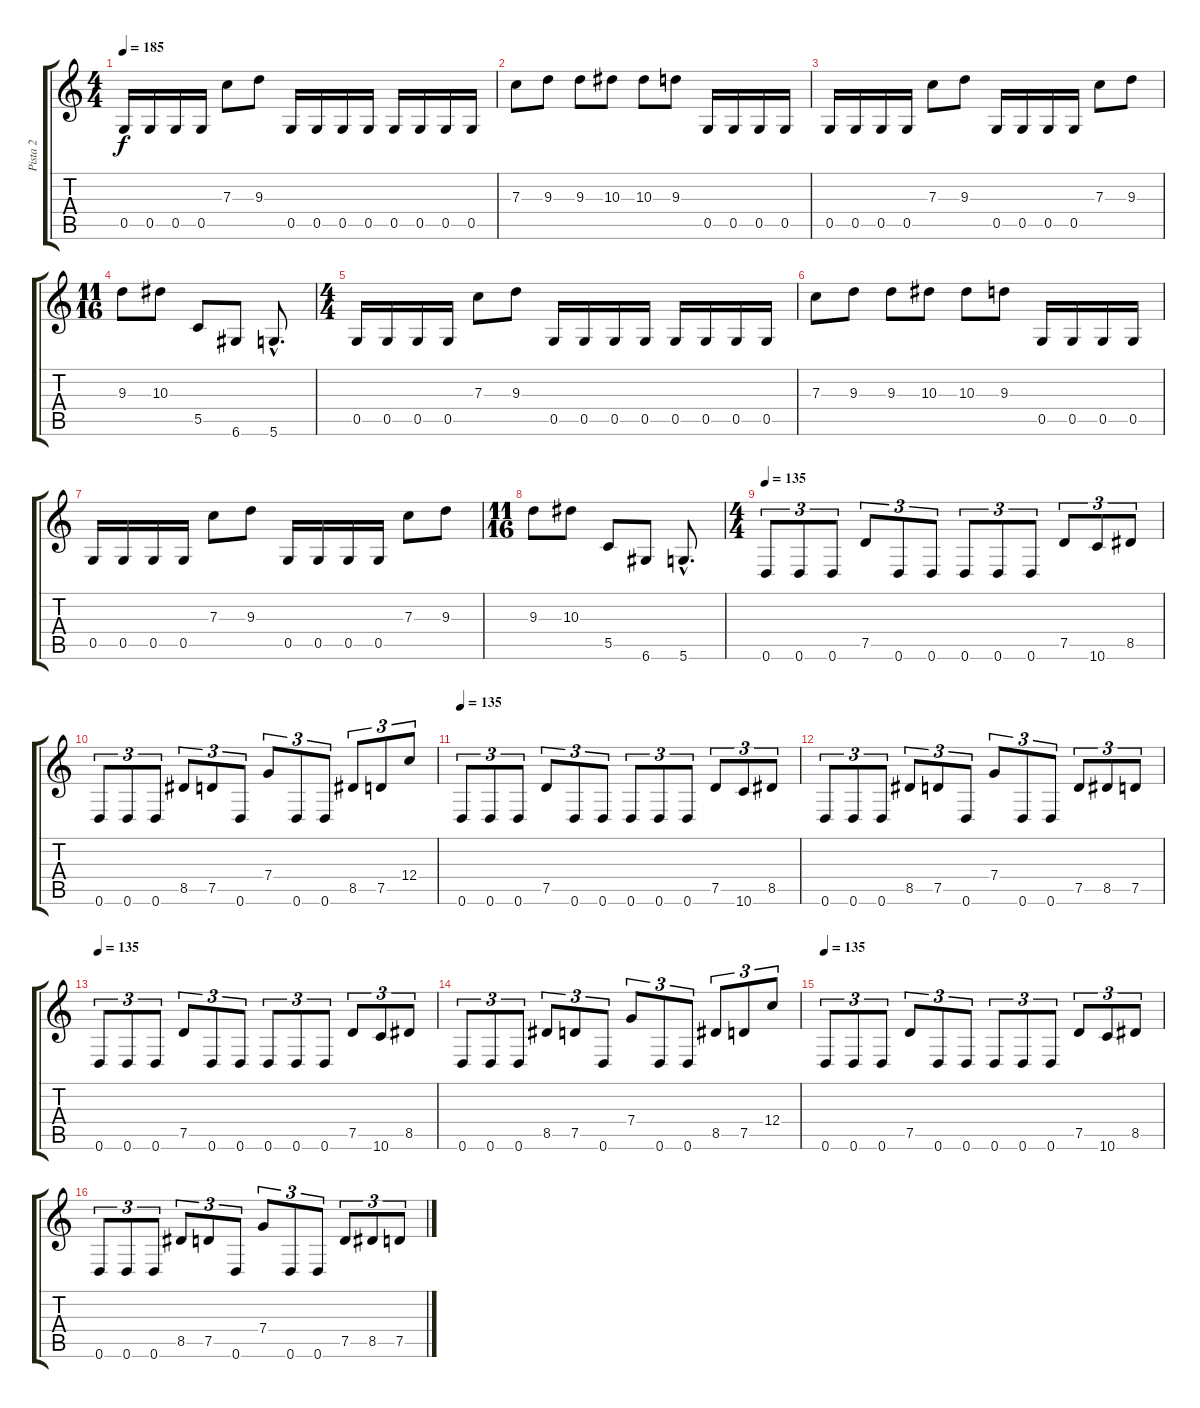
\track ("Pista 2" "Pista 2") {instrument distortionguitar}
\staff {score tabs}
\tuning (D4 A3 F3 C3 G2 D2) {hide}
\ts (4 4)
\tempo 185
\clef g2
\ks c
0.5.16{dy f} 0.5.16 0.5.16 0.5.16 7.3.8 9.3.8 0.5.16 0.5.16 0.5.16 0.5.16 0.5.16 0.5.16 0.5.16 0.5.16 |
7.3.8 9.3.8 9.3.8 10.3.8 10.3.8 9.3.8 0.5.16 0.5.16 0.5.16 0.5.16 |
0.5.16 0.5.16 0.5.16 0.5.16 7.3.8 9.3.8 0.5.16 0.5.16 0.5.16 0.5.16 7.3.8 9.3.8 |
\ts (11 16)
9.3.8 10.3.8 5.5.8 6.6.8 5.6{hac}.8{d} |
\ts (4 4)
0.5.16 0.5.16 0.5.16 0.5.16 7.3.8 9.3.8 0.5.16 0.5.16 0.5.16 0.5.16 0.5.16 0.5.16 0.5.16 0.5.16 |
7.3.8 9.3.8 9.3.8 10.3.8 10.3.8 9.3.8 0.5.16 0.5.16 0.5.16 0.5.16 |
0.5.16 0.5.16 0.5.16 0.5.16 7.3.8 9.3.8 0.5.16 0.5.16 0.5.16 0.5.16 7.3.8 9.3.8 |
\ts (11 16)
9.3.8 10.3.8 5.5.8 6.6.8 5.6{hac}.8{d} |
\ts (4 4)
\tempo 135
0.6.8{tu (3 2)} 0.6.8{tu (3 2)} 0.6.8{tu (3 2)} 7.5.8{tu (3 2)} 0.6.8{tu (3 2)} 0.6.8{tu (3 2)} 0.6.8{tu (3 2)} 0.6.8{tu (3 2)} 0.6.8{tu (3 2)} 7.5.8{tu (3 2)} 10.6.8{tu (3 2)} 8.5.8{tu (3 2)} |
0.6.8{tu (3 2)} 0.6.8{tu (3 2)} 0.6.8{tu (3 2)} 8.5.8{tu (3 2)} 7.5.8{tu (3 2)} 0.6.8{tu (3 2)} 7.4.8{tu (3 2)} 0.6.8{tu (3 2)} 0.6.8{tu (3 2)} 8.5.8{tu (3 2)} 7.5.8{tu (3 2)} 12.4.8{tu (3 2)} |
\tempo 135
0.6.8{tu (3 2)} 0.6.8{tu (3 2)} 0.6.8{tu (3 2)} 7.5.8{tu (3 2)} 0.6.8{tu (3 2)} 0.6.8{tu (3 2)} 0.6.8{tu (3 2)} 0.6.8{tu (3 2)} 0.6.8{tu (3 2)} 7.5.8{tu (3 2)} 10.6.8{tu (3 2)} 8.5.8{tu (3 2)} |
0.6.8{tu (3 2)} 0.6.8{tu (3 2)} 0.6.8{tu (3 2)} 8.5.8{tu (3 2)} 7.5.8{tu (3 2)} 0.6.8{tu (3 2)} 7.4.8{tu (3 2)} 0.6.8{tu (3 2)} 0.6.8{tu (3 2)} 7.5.8{tu (3 2)} 8.5.8{tu (3 2)} 7.5.8{tu (3 2)} |
\tempo 135
0.6.8{tu (3 2)} 0.6.8{tu (3 2)} 0.6.8{tu (3 2)} 7.5.8{tu (3 2)} 0.6.8{tu (3 2)} 0.6.8{tu (3 2)} 0.6.8{tu (3 2)} 0.6.8{tu (3 2)} 0.6.8{tu (3 2)} 7.5.8{tu (3 2)} 10.6.8{tu (3 2)} 8.5.8{tu (3 2)} |
0.6.8{tu (3 2)} 0.6.8{tu (3 2)} 0.6.8{tu (3 2)} 8.5.8{tu (3 2)} 7.5.8{tu (3 2)} 0.6.8{tu (3 2)} 7.4.8{tu (3 2)} 0.6.8{tu (3 2)} 0.6.8{tu (3 2)} 8.5.8{tu (3 2)} 7.5.8{tu (3 2)} 12.4.8{tu (3 2)} |
\tempo 135
0.6.8{tu (3 2)} 0.6.8{tu (3 2)} 0.6.8{tu (3 2)} 7.5.8{tu (3 2)} 0.6.8{tu (3 2)} 0.6.8{tu (3 2)} 0.6.8{tu (3 2)} 0.6.8{tu (3 2)} 0.6.8{tu (3 2)} 7.5.8{tu (3 2)} 10.6.8{tu (3 2)} 8.5.8{tu (3 2)} |
0.6.8{tu (3 2)} 0.6.8{tu (3 2)} 0.6.8{tu (3 2)} 8.5.8{tu (3 2)} 7.5.8{tu (3 2)} 0.6.8{tu (3 2)} 7.4.8{tu (3 2)} 0.6.8{tu (3 2)} 0.6.8{tu (3 2)} 7.5.8{tu (3 2)} 8.5.8{tu (3 2)} 7.5.8{tu (3 2)}
